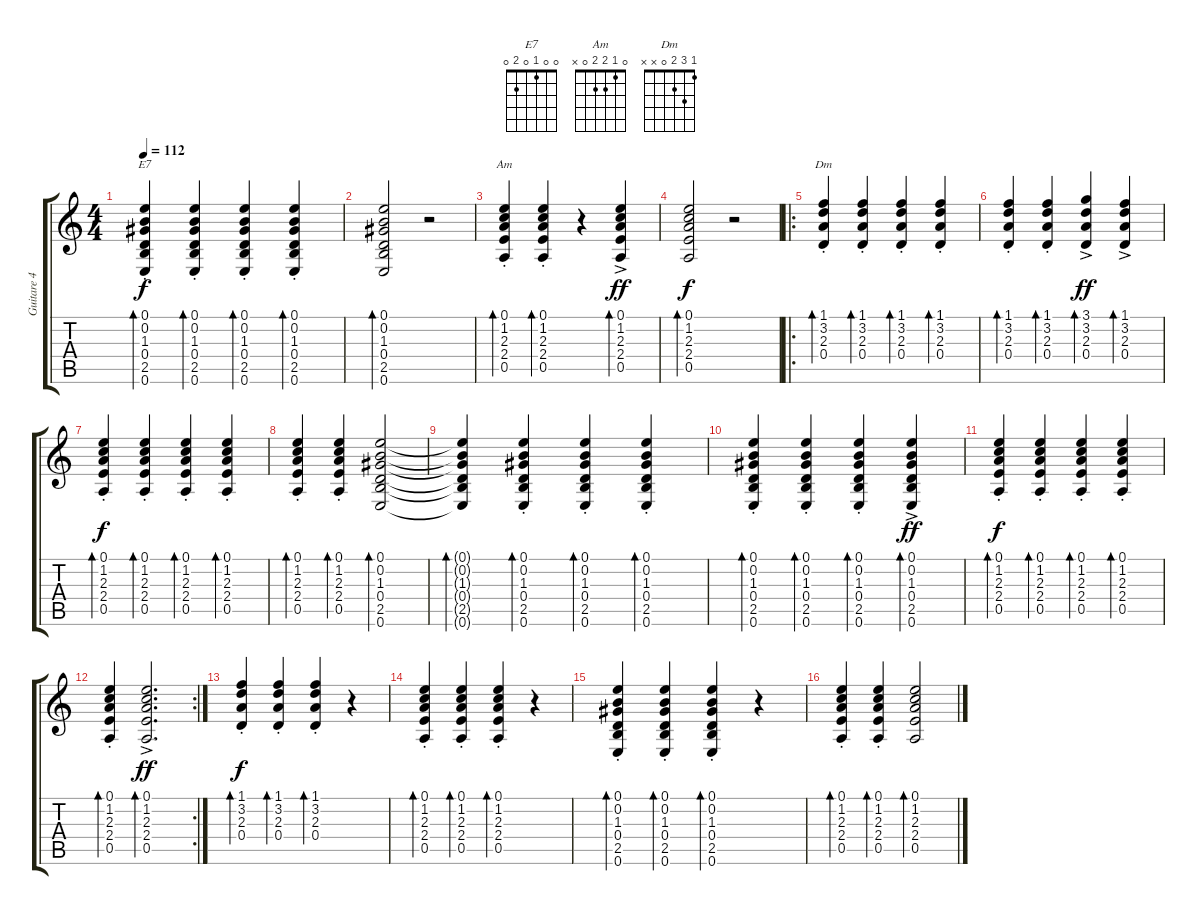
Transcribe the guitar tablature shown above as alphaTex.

\track ("Guitare 4" "Guitare 4") {instrument acousticguitarnylon}
\staff {score tabs}
\tuning (E4 B3 G3 D3 A2 E2) {hide}
\chord ("E7" 0 0 1 0 2 0)
\chord ("Am" 0 1 2 2 0 x)
\chord ("Dm" 1 3 2 0 x x)
\ts (4 4)
\tempo 112
\clef g2
\ks c
(0.1{st} 0.2{st} 1.3{st} 0.4{st} 2.5{st} 0.6{st}).4{bd 30 ch "E7" dy f} (0.1{st} 0.2{st} 1.3{st} 0.4{st} 2.5{st} 0.6{st}).4{bd 30} (0.1{st} 0.2{st} 1.3{st} 0.4{st} 2.5{st} 0.6{st}).4{bd 30} (0.1 0.2 1.3 0.4 2.5 0.6{st}).4{bd 30} |
(0.1 0.2 1.3 0.4 2.5 0.6).2{bd 30} r.2 |
(0.1 1.2 2.3{st} 2.4 0.5).4{bd 30 ch "Am"} (0.1 1.2 2.3{st} 2.4 0.5).4{bd 30} r.4 (0.1 1.2 2.3 2.4 0.5{ac}).4{bd 30 dy ff} |
(0.1 1.2 2.3 2.4 0.5).2{bd 30 dy f} r.2 |
\ro
(1.1 3.2 2.3{st} 0.4).4{bd 30 ch "Dm" beam Up} (1.1 3.2 2.3 0.4{st}).4{bd 30 beam Up} (1.1 3.2{st} 2.3 0.4).4{bd 30 beam Up} (1.1 3.2 2.3 0.4{st}).4{bd 30 beam Up} |
(1.1 3.2 2.3 0.4{st}).4{bd 30 beam Up} (1.1 3.2 2.3 0.4{st}).4{bd 30 beam Up} (3.1 3.2 2.3 0.4{ac}).4{bd 30 dy ff beam Up} (1.1 3.2{ac} 2.3 0.4).4{bd 30 beam Up} |
(0.1{st} 1.2{st} 2.3{st} 2.4{st} 0.5{st}).4{bd 30 dy f} (0.1{st} 1.2{st} 2.3{st} 2.4{st} 0.5{st}).4{bd 30} (0.1{st} 1.2{st} 2.3{st} 2.4{st} 0.5{st}).4{bd 30} (0.1 1.2 2.3 2.4 0.5{st}).4{bd 30} |
(0.1 1.2 2.3 2.4 0.5{st}).4{bd 30} (0.1 1.2 2.3{st} 2.4 0.5).4{bd 30} (0.1 0.2 1.3 0.4 2.5 0.6).2{bd 30} |
(0.1{t} 0.2{t} 1.3{t} 0.4{t} 2.5{t} 0.6{t}).4{bd 30} (0.1 0.2 1.3 0.4 2.5{st} 0.6).4{bd 30} (0.1 0.2 1.3 0.4 2.5{st} 0.6).4{bd 30} (0.1 0.2 1.3 0.4 2.5{st} 0.6).4{bd 30} |
(0.1{st} 0.2{st} 1.3{st} 0.4{st} 2.5{st} 0.6{st}).4{bd 30} (0.1{st} 0.2{st} 1.3{st} 0.4{st} 2.5{st} 0.6{st}).4{bd 30} (0.1{st} 0.2{st} 1.3{st} 0.4{st} 2.5{st} 0.6{st}).4{bd 30} (0.1 0.2 1.3 0.4 2.5 0.6{ac}).4{bd 30 dy ff} |
(0.1{st} 1.2{st} 2.3{st} 2.4{st} 0.5{st}).4{bd 30 dy f} (0.1{st} 1.2{st} 2.3{st} 2.4{st} 0.5{st}).4{bd 30} (0.1{st} 1.2{st} 2.3{st} 2.4{st} 0.5{st}).4{bd 30} (0.1 1.2 2.3 2.4 0.5{st}).4{bd 30} |
\rc 2
(0.1 1.2 2.3 2.4{st} 0.5).4{bd 30} (0.1 1.2 2.3 2.4{ac} 0.5).2{d bd 30 dy ff} |
(1.1 3.2 2.3{st} 0.4).4{bd 30 dy f beam Up} (1.1 3.2 2.3 0.4{st}).4{bd 30 beam Up} (1.1 3.2{st} 2.3 0.4).4{bd 30 beam Up} r.4 |
(0.1{st} 1.2{st} 2.3{st} 2.4{st} 0.5{st}).4{bd 30} (0.1{st} 1.2{st} 2.3{st} 2.4{st} 0.5{st}).4{bd 30} (0.1{st} 1.2{st} 2.3{st} 2.4{st} 0.5{st}).4{bd 30} r.4 |
(0.1{st} 0.2{st} 1.3{st} 0.4{st} 2.5{st} 0.6{st}).4{bd 30} (0.1{st} 0.2{st} 1.3{st} 0.4{st} 2.5{st} 0.6{st}).4{bd 30} (0.1{st} 0.2{st} 1.3{st} 0.4{st} 2.5{st} 0.6{st}).4{bd 30} r.4 |
(0.1 1.2 2.3 2.4 0.5{st}).4{bd 30} (0.1 1.2 2.3 2.4 0.5{st}).4{bd 30} (0.1 1.2 2.3 2.4 0.5).2{bd 30}
